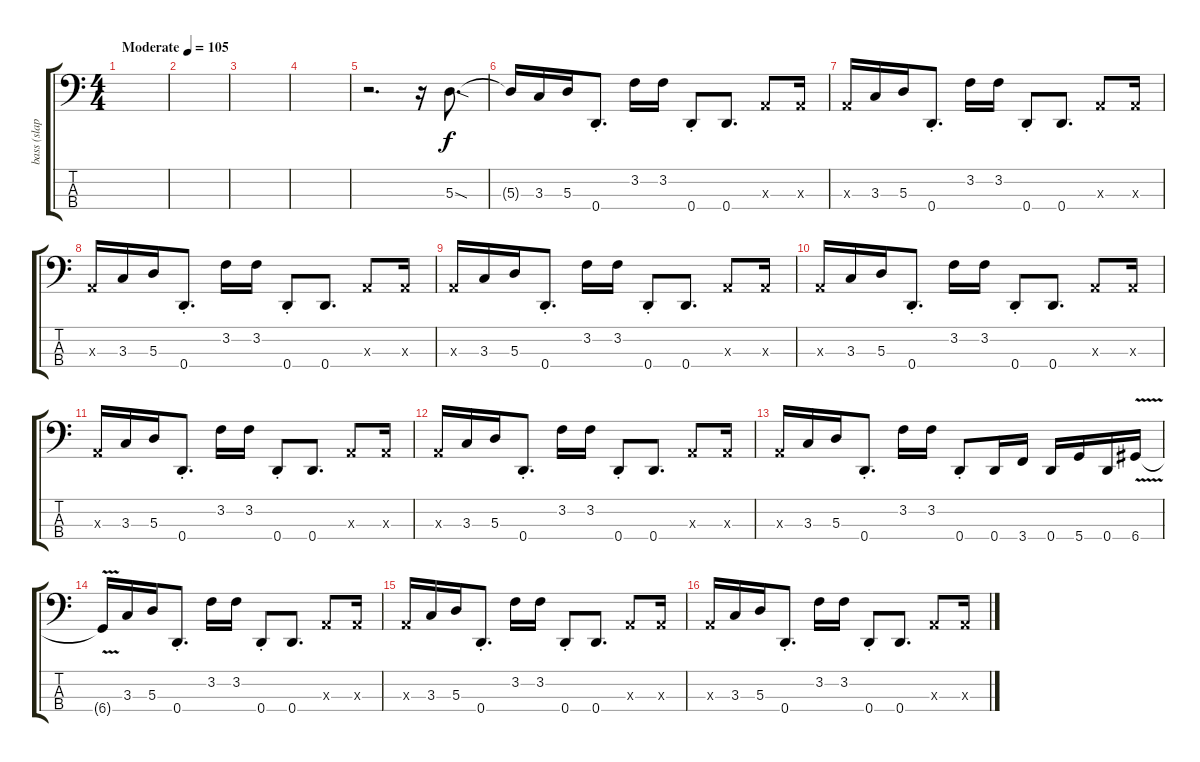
\track ("bass (slap)" "bass (slap") {instrument slapbass1}
\staff {score tabs}
\tuning (G2 D2 A1 D1) {hide}
\ts (4 4)
\tempo (105 "Moderate")
\clef f4
\ks c
|
|
|
|
r.2{d} r.16 5.3{sod}.8{d} |
5.3{t}.16 3.3.16 5.3.16 0.4{st}.8{d} 3.2.16 3.2.16 0.4{st}.8 0.4.8{d} 0.3{x}.8 0.3{x}.16 |
0.3{x}.16 3.3.16 5.3.16 0.4{st}.8{d} 3.2.16 3.2.16 0.4{st}.8 0.4.8{d} 0.3{x}.8 0.3{x}.16 |
0.3{x}.16 3.3.16 5.3.16 0.4{st}.8{d} 3.2.16 3.2.16 0.4{st}.8 0.4.8{d} 0.3{x}.8 0.3{x}.16 |
0.3{x}.16 3.3.16 5.3.16 0.4{st}.8{d} 3.2.16 3.2.16 0.4{st}.8 0.4.8{d} 0.3{x}.8 0.3{x}.16 |
0.3{x}.16 3.3.16 5.3.16 0.4{st}.8{d} 3.2.16 3.2.16 0.4{st}.8 0.4.8{d} 0.3{x}.8 0.3{x}.16 |
0.3{x}.16 3.3.16 5.3.16 0.4{st}.8{d} 3.2.16 3.2.16 0.4{st}.8 0.4.8{d} 0.3{x}.8 0.3{x}.16 |
0.3{x}.16 3.3.16 5.3.16 0.4{st}.8{d} 3.2.16 3.2.16 0.4{st}.8 0.4.8{d} 0.3{x}.8 0.3{x}.16 |
0.3{x}.16 3.3.16 5.3.16 0.4{st}.8{d} 3.2.16 3.2.16 0.4{st}.8 0.4.16 3.4.16 0.4.16 5.4.16 0.4.16 6.4{v}.16 |
6.4{t}.16 3.3.16 5.3.16 0.4{st}.8{d} 3.2.16 3.2.16 0.4{st}.8 0.4.8{d} 0.3{x}.8 0.3{x}.16 |
0.3{x}.16 3.3.16 5.3.16 0.4{st}.8{d} 3.2.16 3.2.16 0.4{st}.8 0.4.8{d} 0.3{x}.8 0.3{x}.16 |
0.3{x}.16 3.3.16 5.3.16 0.4{st}.8{d} 3.2.16 3.2.16 0.4{st}.8 0.4.8{d} 0.3{x}.8 0.3{x}.16
